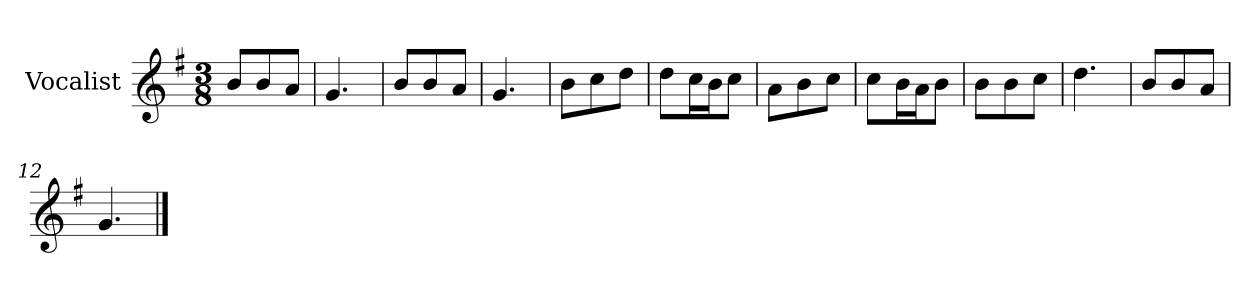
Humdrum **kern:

**kern
*part1
*staff1
*I"Vocalist
*k[f#]
*G:
*M3/8
=1
8bL
8b
8aJ
=2
4.g
=3
8bL
8b
8aJ
=4
4.g
=5
8bL
8cc
8ddJ
=6
8ddL
16ccL
16bJ
8ccJ
=7
8aL
8b
8ccJ
=8
8ccL
16bL
16aJ
8bJ
=9
8bL
8b
8ccJ
=10
4.dd
=11
8bL
8b
8aJ
=12
4.g
==
*-
